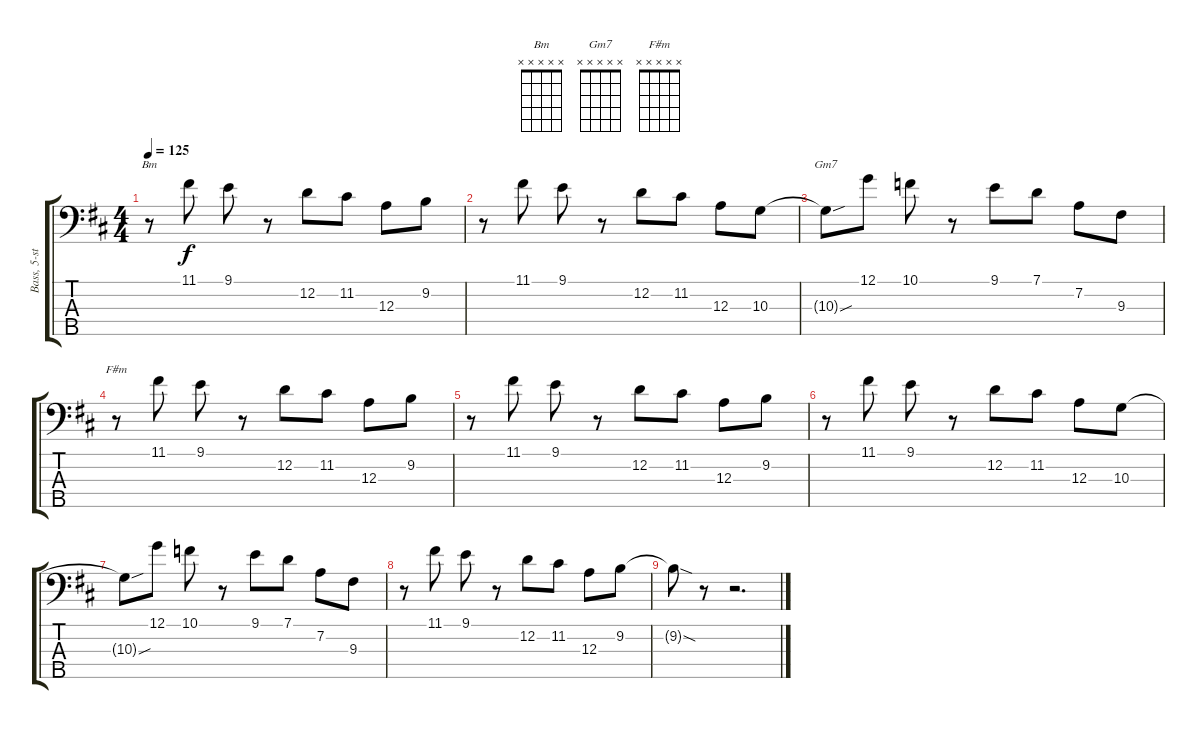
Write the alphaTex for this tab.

\track ("Bass, 5-stringed" "Bass, 5-st") {instrument electricbassfinger}
\staff {score tabs}
\tuning (G2 D2 A1 E1 B0) {hide}
\chord ("Bm" x x x x x)
\chord ("Gm7" x x x x x)
\chord ("F#m" x x x x x)
\ts (4 4)
\tempo 125
\clef f4
\ks bminor
r.8{ch "Bm" dy f} 11.1.8 9.1.8 r.8 12.2.8 11.2.8 12.3.8 9.2.8 |
r.8 11.1.8 9.1.8 r.8 12.2.8 11.2.8 12.3.8 10.3.8 |
10.3{sou t}.8{ch "Gm7"} 12.1.8 10.1.8 r.8 9.1.8 7.1.8 7.2.8 9.3.8 |
r.8{ch "F#m"} 11.1.8 9.1.8 r.8 12.2.8 11.2.8 12.3.8 9.2.8 |
r.8 11.1.8 9.1.8 r.8 12.2.8 11.2.8 12.3.8 9.2.8 |
r.8 11.1.8 9.1.8 r.8 12.2.8 11.2.8 12.3.8 10.3.8 |
10.3{sou t}.8 12.1.8 10.1.8 r.8 9.1.8 7.1.8 7.2.8 9.3.8 |
r.8 11.1.8 9.1.8 r.8 12.2.8 11.2.8 12.3.8 9.2.8 |
9.2{sod t}.8 r.8 r.2{d}
